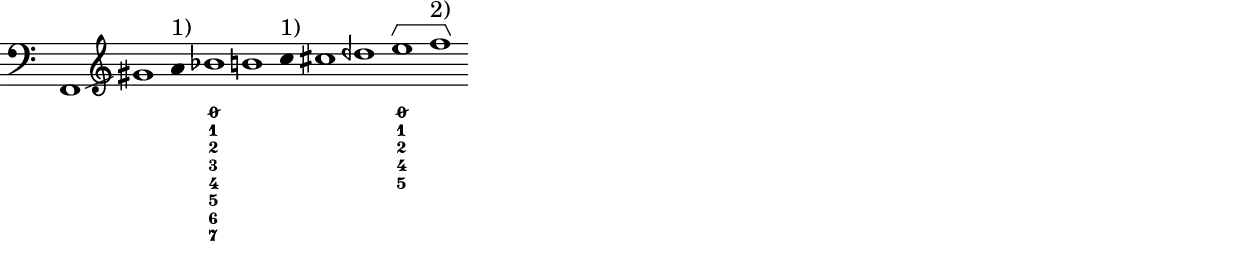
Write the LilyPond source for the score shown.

%% Generated by lilypond-book
%% Options: [exampleindent=10.16\mm,indent=0\mm,line-width=160\mm,paper-height=845.047\pt,paper-width=597.508\pt,papersize='(cons (* 597.508 pt) (* 845.047 pt))]
\include "lilypond-book-preamble.ly"


% ****************************************************************
% Start cut-&-pastable-section
% ****************************************************************

#(ly:set-option 'eps-box-padding 3.000000)



\paper {
  #(set-paper-size '(cons (* 597.508 pt) (* 845.047 pt)))
  indent = 0\mm
  line-width = 160\mm
  % offset the left padding, also add 1mm as lilypond creates cropped
  % images with a little space on the right
  line-width = #(- line-width (* mm  3.000000) (* mm 1))
}

\layout {
  
}




% ****************************************************************
% ly snippet:
% ****************************************************************
\sourcefilename "snippets/recorder-fingering-chart.ly"
\sourcefileline 0
%% DO NOT EDIT this file manually; it was automatically
%% generated from the LilyPond Snippet Repository
%% (http://lsr.di.unimi.it).
%%
%% Make any changes in the LSR itself, or in
%% `Documentation/snippets/new/`, then run
%% `scripts/auxiliar/makelsr.pl`.
%%
%% This file is in the public domain.

\version "2.24.0"

\header {
%% Translation of GIT committish: f11513f36c131dab18338d6a3a729e24a927150d
  texidocja = "
次の例では、管楽器の運指表を作成する方法を示しています。
"
  doctitleja = "リコーダーの運指表"

%% Translation of GIT committish: 2f3474d9af596d677ed5b7ce720ae4d0954a6b51
  texidocit = "
L'esempio seguente illustra come realizzare grafici delle diteggiature
per strumenti aerofoni.

"
  doctitleit = "Grafico della diteggiatura per flauto dolce"

%% Translation of GIT committish: 41a008e75e2fe29536406cdf0d71c32a4606f2b8
  texidocfr = "
Cet exemple illustre la manière de créer et afficher des indications de
doigté pour instrument à vent.
"

  doctitlefr = "Doigtés pour flûte à bec"

%% Translation of GIT committish: dd3effab28ad30698ef1fe8ff57ff79230d2a003
  texidoces = "
El ejemplo siguiente muestra cómo se pueden realizar diagramas de
digitación para instrumentos de viento.

"
  doctitlees = "Diagramas de digitación para la flauta dulce"

%% Translation of GIT committish: c174139b36102ad0e0997bbcce20175dec772a71
  texidocca = "
L'exemple següent mostra com es poden realitzar diagrames de digitació
per a instruments de vent.

"
  doctitleca = "Diagrames de digitació per a la flauta dolça"

  lsrtags = "winds"

  texidoc = "
The following example demonstrates how fingering charts for wind
instruments can be realized.
"

  doctitle = "Recorder fingering chart"
} % begin verbatim



% range chart for paetzold contrabass recorder

centermarkup = {
  \once \override TextScript.self-alignment-X = #CENTER
  \once \override TextScript.X-offset = #(lambda (g)
    (+ (ly:self-alignment-interface::centered-on-x-parent g)
       (ly:self-alignment-interface::x-aligned-on-self g)))
}

\score {
  \new Staff \with {
    \remove "Time_signature_engraver"
    \omit Stem
    \omit Flag
    \consists "Horizontal_bracket_engraver"
  }
  {
    \clef bass
    \set Score.timing = ##f
    f,1*1/4 \glissando
    \clef violin
    gis'1*1/4
    \stemDown a'4^\markup "1)"
    \centermarkup
    \once \override TextScript.padding = 2
    bes'1*1/4_\markup \override #'(baseline-skip . 1.7) \column
      { \fontsize #-5 \slashed-digit #0 \finger 1 \finger 2
        \finger 3 \finger 4 \finger 5 \finger 6 \finger 7 }
    b'1*1/4
    c''4^\markup "1)"
    \centermarkup
    \once \override TextScript.padding = 2
    cis''1*1/4
    deh''1*1/4
    \centermarkup
    \once \override TextScript.padding = 2
    \once \override Staff.HorizontalBracket.direction = #UP
    e''1*1/4_\markup \override #'(baseline-skip . 1.7) \column
      { \fontsize #-5 \slashed-digit #0 \finger 1 \finger 2
        \finger 4 \finger 5}\startGroup
    f''1*1/4^\markup "2)"\stopGroup
  }
}



% ****************************************************************
% end ly snippet
% ****************************************************************
